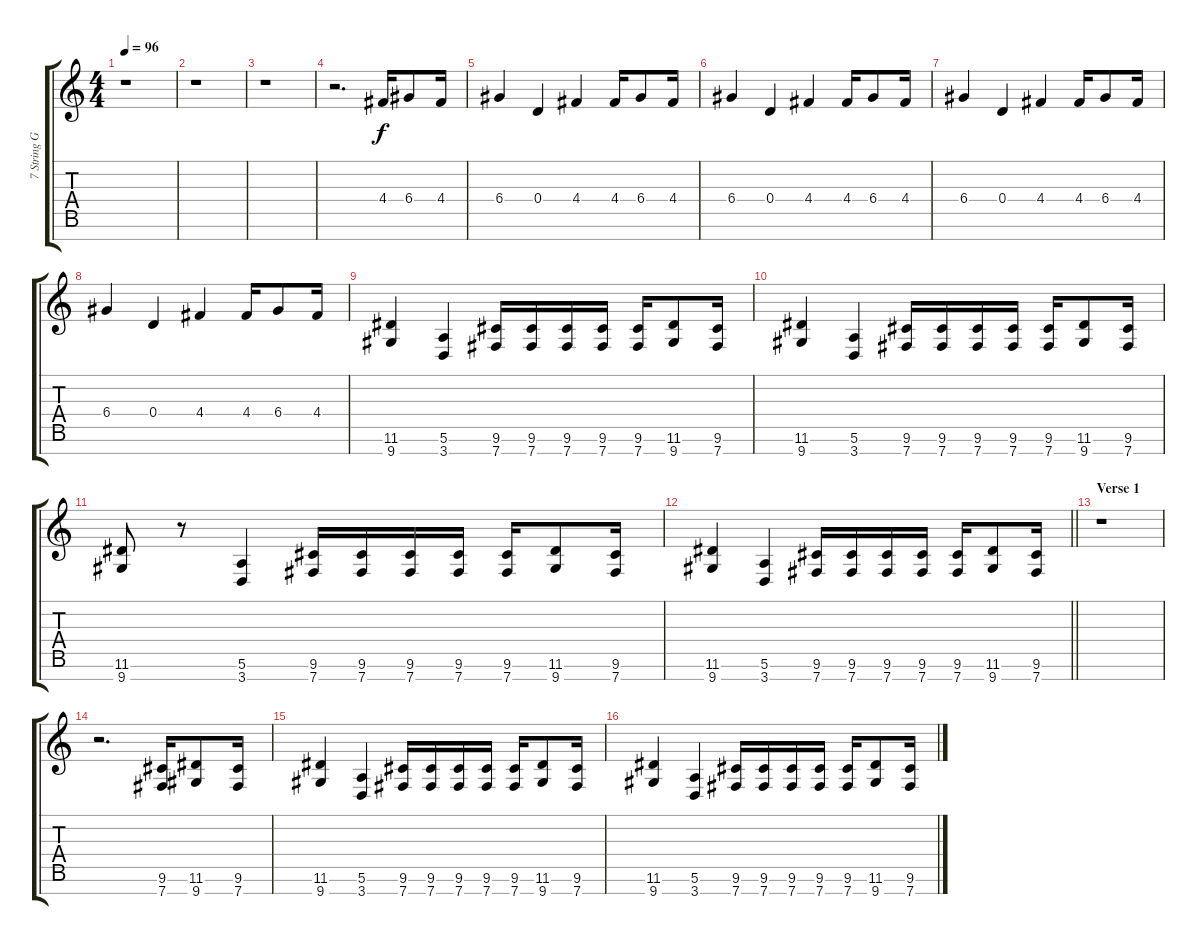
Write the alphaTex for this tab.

\track ("7 String Guitar" "7 String G") {instrument distortionguitar}
\staff {score tabs}
\tuning (E4 B3 G3 D3 A2 E2 B1) {hide}
\ts (4 4)
\tempo 96
\clef g2
\ks c
r.1{dy f instrument distortionguitar} |
r.1 |
r.1 |
r.2{d} 4.4.16 6.4.8 4.4.16 |
6.4.4 0.4.4 4.4.4 4.4.16 6.4.8 4.4.16 |
6.4.4 0.4.4 4.4.4 4.4.16 6.4.8 4.4.16 |
6.4.4 0.4.4 4.4.4 4.4.16 6.4.8 4.4.16 |
6.4.4 0.4.4 4.4.4 4.4.16 6.4.8 4.4.16 |
(11.6 9.7).4 (5.6 3.7).4 (9.6 7.7).16 (9.6 7.7).16 (9.6 7.7).16 (9.6 7.7).16 (9.6 7.7).16 (11.6 9.7).8 (9.6 7.7).16 |
(11.6 9.7).4 (5.6 3.7).4 (9.6 7.7).16 (9.6 7.7).16 (9.6 7.7).16 (9.6 7.7).16 (9.6 7.7).16 (11.6 9.7).8 (9.6 7.7).16 |
(11.6 9.7).8{balance 0} r.8 (5.6 3.7).4{balance 8} (9.6 7.7).16 (9.6 7.7).16 (9.6 7.7).16 (9.6 7.7).16 (9.6 7.7).16 (11.6 9.7).8 (9.6 7.7).16 |
\barLineRight lightlight
(11.6 9.7).4 (5.6 3.7).4 (9.6 7.7).16 (9.6 7.7).16 (9.6 7.7).16 (9.6 7.7).16 (9.6 7.7).16 (11.6 9.7).8 (9.6 7.7).16 |
\section ("" "Verse 1")
r.1 |
r.2{d} (9.6 7.7).16 (11.6 9.7).8 (9.6 7.7).16 |
(11.6 9.7).4 (5.6 3.7).4 (9.6 7.7).16 (9.6 7.7).16 (9.6 7.7).16 (9.6 7.7).16 (9.6 7.7).16 (11.6 9.7).8 (9.6 7.7).16 |
(11.6 9.7).4 (5.6 3.7).4 (9.6 7.7).16 (9.6 7.7).16 (9.6 7.7).16 (9.6 7.7).16 (9.6 7.7).16 (11.6 9.7).8 (9.6 7.7).16
